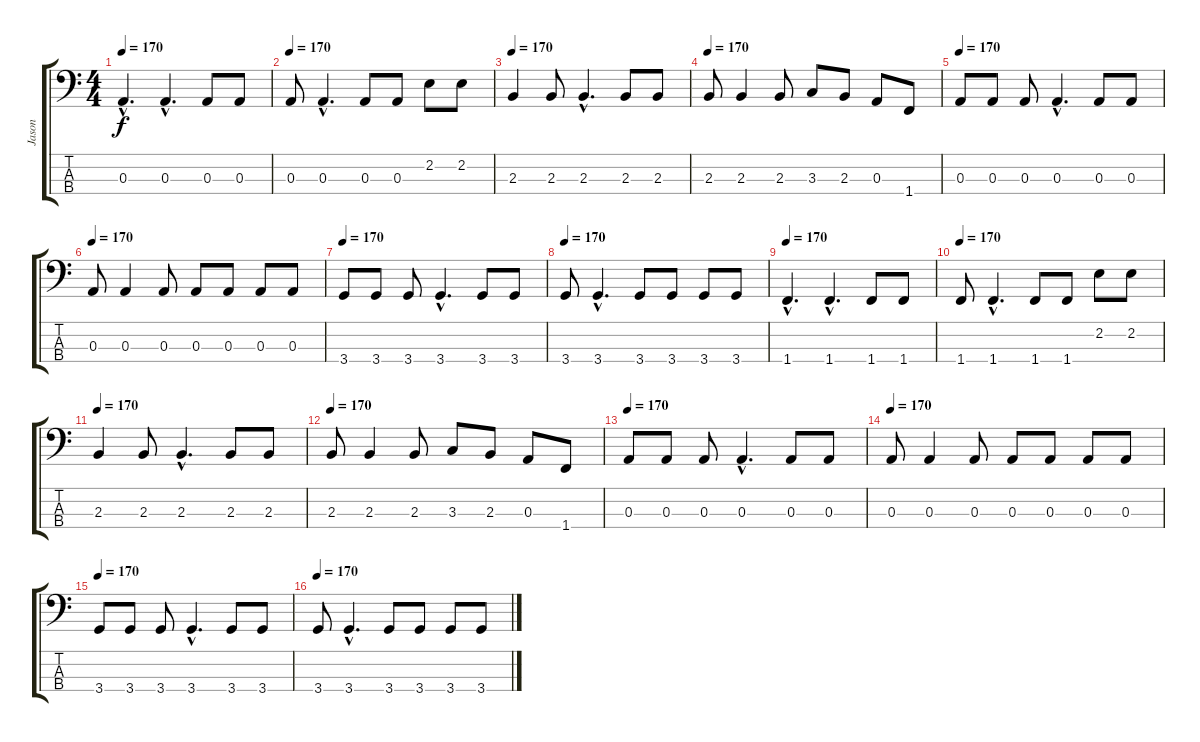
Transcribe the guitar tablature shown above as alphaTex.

\track ("Jason" "Jason") {instrument electricbasspick}
\staff {score tabs}
\tuning (G2 D2 A1 E1) {hide}
\ts (4 4)
\tempo 170
\clef f4
\ks c
0.3{hac}.4{d dy f} 0.3{hac}.4{d} 0.3.8 0.3.8 |
\tempo 170
0.3.8 0.3{hac}.4{d} 0.3.8 0.3.8 2.2.8 2.2.8 |
\tempo 170
2.3.4 2.3.8 2.3{hac}.4{d} 2.3.8 2.3.8 |
\tempo 170
2.3.8 2.3.4 2.3.8 3.3.8 2.3.8 0.3.8 1.4.8 |
\tempo 170
0.3.8 0.3.8 0.3.8 0.3{hac}.4{d} 0.3.8 0.3.8 |
\tempo 170
0.3.8 0.3.4 0.3.8 0.3.8 0.3.8 0.3.8 0.3.8 |
\tempo 170
3.4.8 3.4.8 3.4.8 3.4{hac}.4{d} 3.4.8 3.4.8 |
\tempo 170
3.4.8 3.4{hac}.4{d} 3.4.8 3.4.8 3.4.8 3.4.8 |
\tempo 170
1.4{hac}.4{d} 1.4{hac}.4{d} 1.4.8 1.4.8 |
\tempo 170
1.4.8 1.4{hac}.4{d} 1.4.8 1.4.8 2.2.8 2.2.8 |
\tempo 170
2.3.4 2.3.8 2.3{hac}.4{d} 2.3.8 2.3.8 |
\tempo 170
2.3.8 2.3.4 2.3.8 3.3.8 2.3.8 0.3.8 1.4.8 |
\tempo 170
0.3.8 0.3.8 0.3.8 0.3{hac}.4{d} 0.3.8 0.3.8 |
\tempo 170
0.3.8 0.3.4 0.3.8 0.3.8 0.3.8 0.3.8 0.3.8 |
\tempo 170
3.4.8 3.4.8 3.4.8 3.4{hac}.4{d} 3.4.8 3.4.8 |
\tempo 170
3.4.8 3.4{hac}.4{d} 3.4.8 3.4.8 3.4.8 3.4.8
